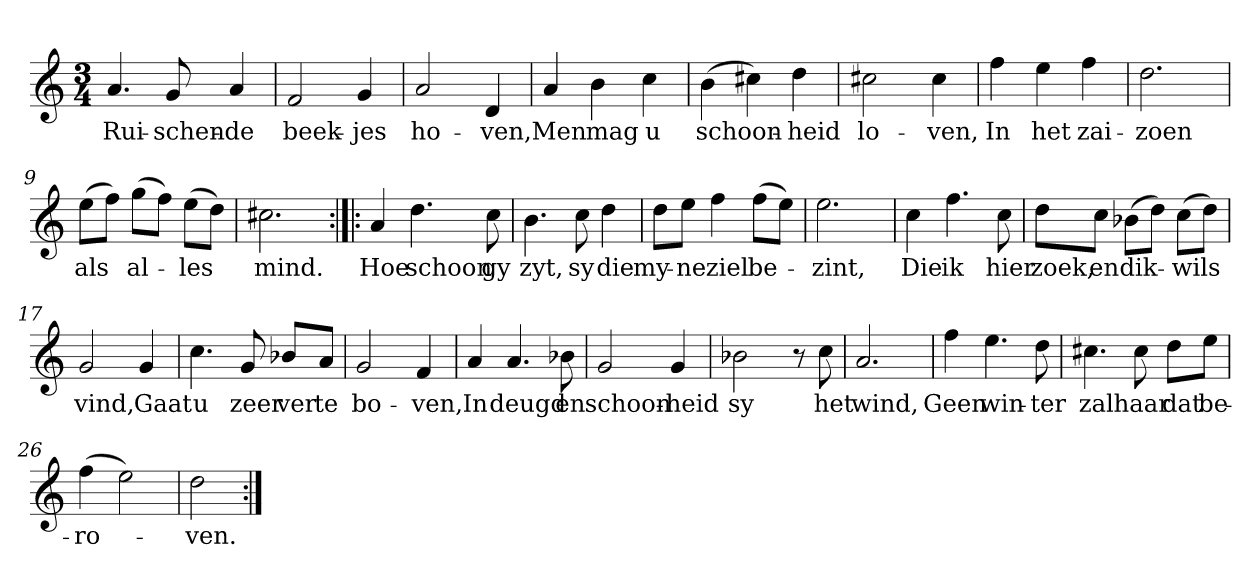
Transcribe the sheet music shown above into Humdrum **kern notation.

**kern	**text
*part1	*part1
*staff1	*staff1
*clefG2	*
*k[]	*
*D:dor	*
*M3/4	*
*MM120	*
=1	=1
4.a	Rui-
8g	-schen-
4a	-de
=2	=2
2f	beek-
4g	-jes
=3	=3
2a	ho-
4d	-ven,
=4	=4
4a	Men
4b	mag
4cc	u
=5	=5
(4b	schoon-
4cc#X)	.
4dd	-heid
=6	=6
2cc#X	lo-
4cc#	-ven,
=7	=7
4ff	In
4ee	het
4ff	zai-
=8	=8
2.dd	-zoen
=9	=9
(8ee\L	als
8ff\J)	.
(8gg\L	al-
8ff\J)	.
(8ee\L	-les
8dd\J)	.
=10	=10
2.cc#X	mind.
=11:|!|:	=11:|!|:
4a	Hoe
4.dd	schoon
8cc	gy
=12	=12
4.b	zyt,
8cc	sy
4dd	die
=13	=13
8dd\L	my-
8ee\J	-ne
4ff	ziel
(8ff\L	be-
8ee\J)	.
=14	=14
2.ee	-zint,
=15	=15
4cc	Die
4.ff	ik
8cc	hier
=16	=16
8dd\L	zoek,
8cc\J	en
(8b-X\L	dik-
8dd\J)	.
(8cc\L	-wils
8dd\J)	.
=17	=17
2g	vind,
4g	Gaat
=18	=18
4.cc	u
8g	zeer
8b-X/L	ver
8a/J	te
=19	=19
2g	bo-
4f	-ven,
=20	=20
4a	In
4.a	deugd
8b-X	en
=21	=21
2g	schoon-
4g	-heid
=22	=22
2b-X	sy
8r	.
8cc	het
=23	=23
2.a	wind,
=24	=24
4ff	Geen
4.ee	win-
8dd	-ter
=25	=25
4.cc#X	zal
8cc#	haar
8dd\L	dat
8ee\J	be-
=26	=26
(4ff	-ro-
2ee)	.
=27	=27
2dd	-ven.
=:|!	=:|!
*-	*-
